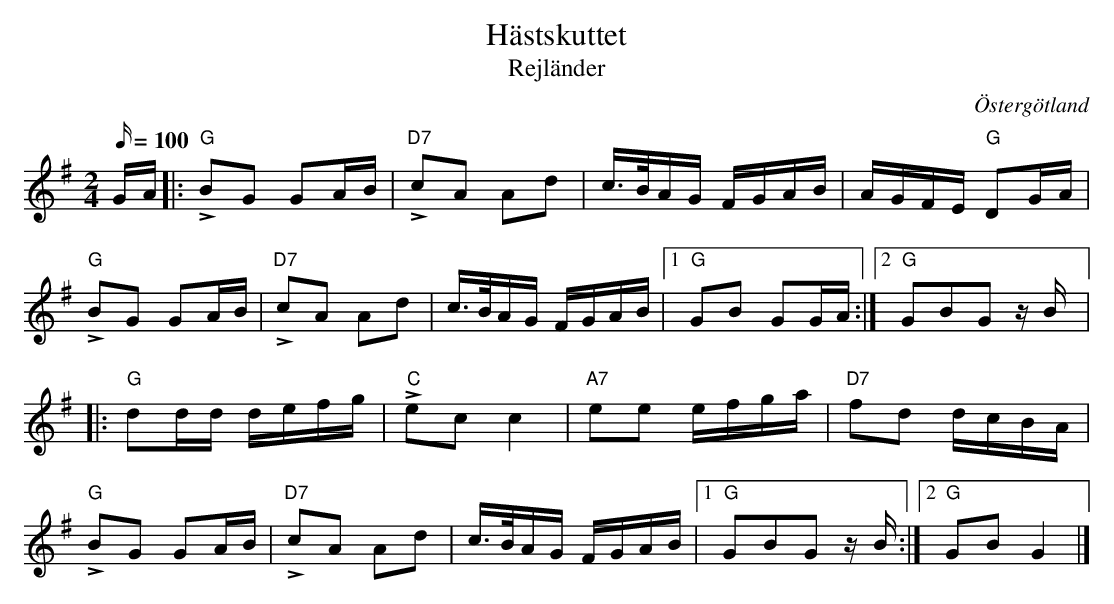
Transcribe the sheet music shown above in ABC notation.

X:1
T:Hästskuttet
T:Rejländer
O:Östergötland
L:1/16
M:2/4
Q:100
K:G
GA |: "G" !>! B2G2 G2AB | "D7" !>! c2A2 A2d2 | c>BAG FGAB | AGFE "G" D2GA |
"G" !>! B2G2 G2AB | "D7" !>!c2A2 A2d2 | c>BAG FGAB |1 "G" G2B2 G2GA :|2 "G" G2B2G2 z B |:
"G"d2dd defg | "C" !>!e2c2 c4 | "A7"e2e2 efga | "D7"f2d2 dcBA |
"G" !>! B2G2 G2AB | "D7" !>!c2A2 A2d2 | c>BAG FGAB |1 "G"G2B2G2 z B :|2 "G"G2B2 G4 |]
